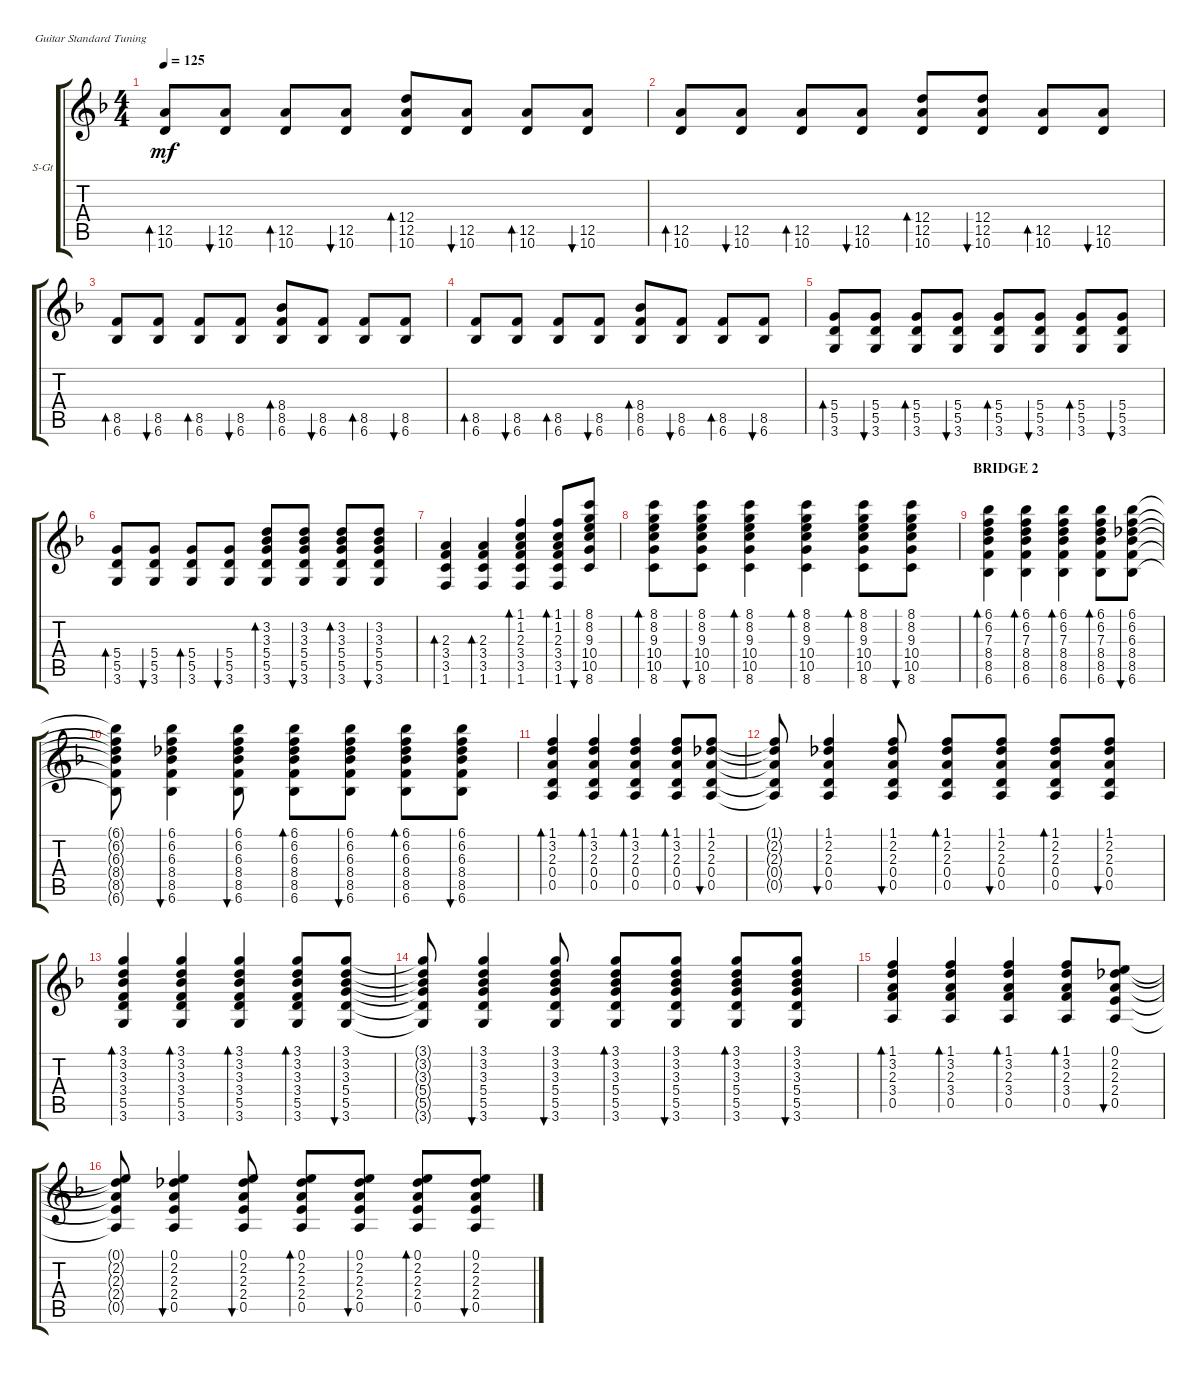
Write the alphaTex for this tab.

\defaultSystemsLayout 4
\bracketExtendMode groupsimilarinstruments
\firstSystemTrackNameOrientation horizontal
\otherSystemsTrackNameOrientation horizontal
\track ("Steel Guitar" "S-Gt") {instrument acousticguitarsteel}
\staff {score tabs}
\tuning (E4 B3 G3 D3 A2 E2)
\ts (4 4)
\tempo 125
\clef g2
\ks f
(10.6 12.5).8{bd 30 dy mf} (10.6 12.5).8{bu 30} (10.6 12.5).8{bd 30} (10.6 12.5).8{bu 30} (10.6 12.5 12.4).8{bd 30} (10.6 12.5).8{bu 30} (10.6 12.5).8{bd 30} (10.6 12.5).8{bu 30} |
(10.6 12.5).8{bd 30} (10.6 12.5).8{bu 30} (10.6 12.5).8{bd 30} (10.6 12.5).8{bu 30} (10.6 12.5 12.4).8{bd 30} (10.6 12.5 12.4).8{bu 30} (10.6 12.5).8{bd 30} (10.6 12.5).8{bu 30} |
(6.6 8.5).8{bd 30} (6.6 8.5).8{bu 30} (6.6 8.5).8{bd 30} (6.6 8.5).8{bu 30} (6.6 8.5 8.4).8{bd 30} (6.6 8.5).8{bu 30} (6.6 8.5).8{bd 30} (6.6 8.5).8{bu 30} |
(6.6 8.5).8{bd 30} (6.6 8.5).8{bu 30} (6.6 8.5).8{bd 30} (6.6 8.5).8{bu 30} (6.6 8.5 8.4).8{bd 30} (6.6 8.5).8{bu 30} (6.6 8.5).8{bd 30} (6.6 8.5).8{bu 30} |
(3.6 5.5 5.4).8{bd 30} (3.6 5.5 5.4).8{bu 30} (3.6 5.5 5.4).8{bd 30} (3.6 5.5 5.4).8{bu 30} (3.6 5.5 5.4).8{bd 30} (3.6 5.5 5.4).8{bu 30} (3.6 5.5 5.4).8{bd 30} (3.6 5.5 5.4).8{bu 30} |
(3.6 5.5 5.4).8{bd 30} (3.6 5.5 5.4).8{bu 30} (3.6 5.5 5.4).8{bd 30} (3.6 5.5 5.4).8{bu 30} (3.6 5.5 5.4 3.3 3.2).8{bd 30} (3.6 5.5 5.4 3.3 3.2).8{bu 30} (3.6 5.5 5.4 3.2 3.3).8{bd 30} (3.6 5.5 5.4 3.3 3.2).8{bu 30} |
(1.6 3.5 3.4 2.3).4{bd 30} (1.6 3.5 3.4 2.3).4{bd 30} (1.6 3.5 3.4 2.3 1.2 1.1).4{bd 30} (1.6 3.5 3.4 2.3 1.2 1.1).8{bd 30} (8.6 10.5 10.4 9.3 8.1 8.2).8{bu 30} |
(8.6 10.5 10.4 9.3 8.2 8.1).8{bd 30} (8.6 10.5 10.4 9.3 8.2 8.1).8{bu 30} (8.6 10.5 10.4 9.3 8.2 8.1).4{bd 30} (8.6 10.5 10.4 9.3 8.2 8.1).4{bd 30} (8.6 10.5 10.4 9.3 8.2 8.1).8{bd 30} (8.6 10.5 10.4 9.3 8.2 8.1).8{bu 30} |
\section ("" "BRIDGE 2")
(6.6 8.5 8.4 7.3 6.2 6.1).4{bd 30} (6.6 8.5 8.4 7.3 6.2 6.1).4{bd 30} (6.6 8.5 8.4 7.3 6.2 6.1).4{bd 30} (6.6 8.5 8.4 7.3 6.2 6.1).8{bd 30} (6.6 8.5 8.4 6.3 6.2 6.1).8{bu 30} |
(6.6{t} 8.5{t} 8.4{t} 6.3{t} 6.2{t} 6.1{t}).8 (6.6 8.5 8.4 6.3 6.2 6.1).4{bu 30} (6.6 8.5 8.4 6.3 6.2 6.1).8{bu 30} (6.6 8.5 8.4 6.3 6.2 6.1).8{bd 30} (6.6 8.5 8.4 6.3 6.2 6.1).8{bu 30} (6.6 8.5 8.4 6.3 6.2 6.1).8{bd 30} (6.6 8.5 8.4 6.3 6.2 6.1).8{bu 30} |
(0.4 2.3 3.2 1.1 0.5).4{bd 30} (0.4 2.3 3.2 1.1 0.5).4{bd 30} (0.4 2.3 3.2 1.1 0.5).4{bd 30} (0.4 2.3 3.2 1.1 0.5).8{bd 30} (0.4 2.3 2.2 1.1 0.5).8{bu 30} |
(0.4{t} 2.3{t} 2.2{t} 1.1{t} 0.5{t}).8 (0.4 2.3 2.2 1.1 0.5).4{bu 30} (0.4 2.3 2.2 1.1 0.5).8{bu 30} (0.4 2.3 2.2 1.1 0.5).8{bd 30} (0.4 2.3 2.2 1.1 0.5).8{bu 30} (0.4 2.3 2.2 1.1 0.5).8{bd 30} (0.4 2.3 2.2 1.1 0.5).8{bu 30} |
(3.6 5.5 3.4 3.3 3.2 3.1).4{bd 30} (3.6 5.5 3.4 3.3 3.2 3.1).4{bd 30} (3.6 5.5 3.4 3.3 3.2 3.1).4{bd 30} (3.6 5.5 3.4 3.3 3.2 3.1).8{bd 30} (3.6 5.5 5.4 3.3 3.2 3.1).8{bu 30} |
(3.6{t} 5.5{t} 5.4{t} 3.3{t} 3.2{t} 3.1{t}).8 (3.6 5.5 5.4 3.3 3.2 3.1).4{bu 30} (3.6 5.5 5.4 3.3 3.2 3.1).8{bu 30} (3.6 5.5 5.4 3.3 3.2 3.1).8{bd 30} (3.6 5.5 5.4 3.3 3.2 3.1).8{bu 30} (3.6 5.5 5.4 3.3 3.2 3.1).8{bd 30} (3.6 5.5 5.4 3.3 3.2 3.1).8{bu 30} |
(3.4 2.3 3.2 1.1 0.5).4{bd 30} (3.4 2.3 3.2 1.1 0.5).4{bd 30} (3.4 2.3 3.2 1.1 0.5).4{bd 30} (3.4 2.3 3.2 1.1 0.5).8{bd 30} (2.4 2.3 2.2 0.1 0.5).8{bu 30} |
(2.4{t} 2.3{t} 2.2{t} 0.1{t} 0.5{t}).8 (2.4 2.3 2.2 0.1 0.5).4{bu 30} (2.4 2.3 2.2 0.1 0.5).8{bu 30} (2.4 2.3 2.2 0.1 0.5).8{bd 30} (2.4 2.3 2.2 0.1 0.5).8{bu 30} (2.4 2.3 2.2 0.1 0.5).8{bd 30} (2.4 2.3 2.2 0.1 0.5).8{bu 30}
